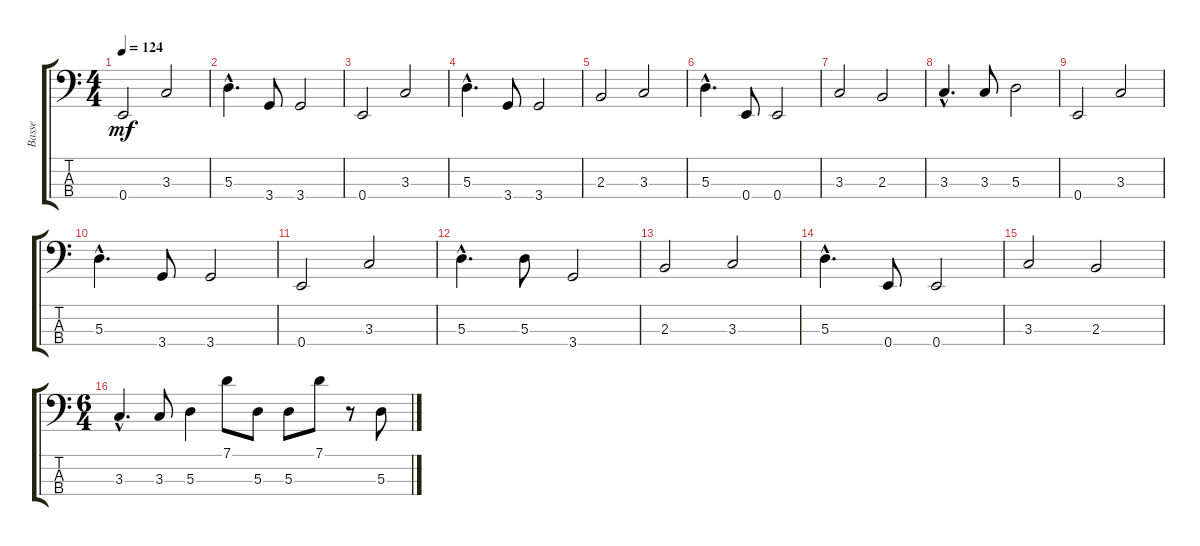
\track ("Basse" "Basse") {instrument electricbassfinger}
\staff {score tabs}
\tuning (G2 D2 A1 E1) {hide}
\ts (4 4)
\tempo 124
\clef f4
\ks c
0.4.2{dy mf} 3.3.2 |
5.3{hac}.4{d} 3.4.8 3.4.2 |
0.4.2 3.3.2 |
5.3{hac}.4{d} 3.4.8 3.4.2 |
2.3.2 3.3.2 |
5.3{hac}.4{d} 0.4.8 0.4.2 |
3.3.2 2.3.2 |
3.3{hac}.4{d} 3.3.8 5.3.2 |
0.4.2 3.3.2 |
5.3{hac}.4{d} 3.4.8 3.4.2 |
0.4.2 3.3.2 |
5.3{hac}.4{d} 5.3.8 3.4.2 |
2.3.2 3.3.2 |
5.3{hac}.4{d} 0.4.8 0.4.2 |
3.3.2 2.3.2 |
\ts (6 4)
3.3{hac}.4{d} 3.3.8 5.3.4 7.1.8 5.3.8 5.3.8 7.1.8 r.8 5.3.8
